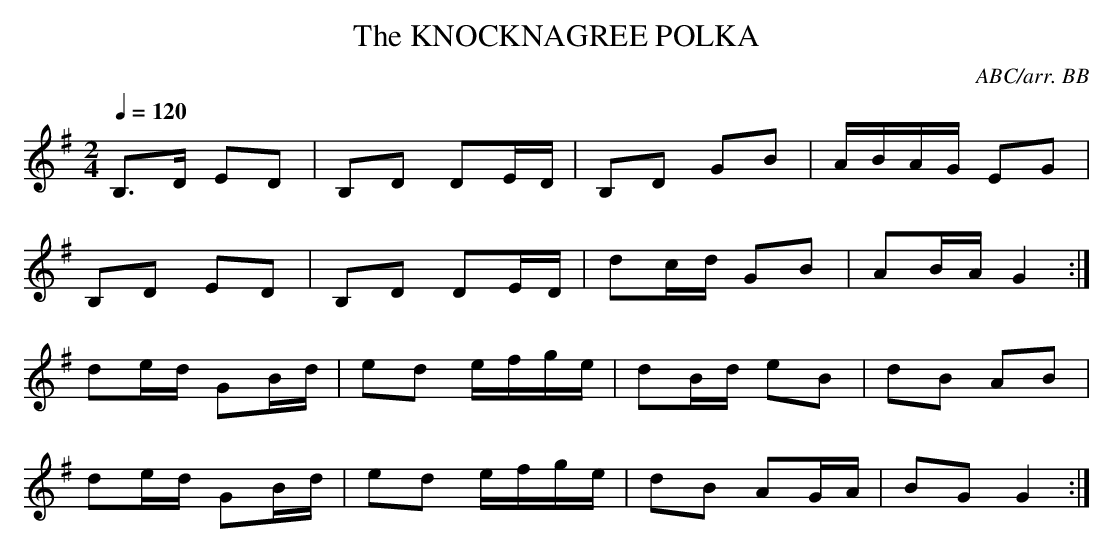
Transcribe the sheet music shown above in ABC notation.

X:1
T:KNOCKNAGREE POLKA, The
C:ABC/arr. BB
Q:1/4=120
L:1/8
M:2/4
K:G
B,>D ED|B,D DE/D/|B,D GB|A/B/A/G/ EG|
B,D ED|B,D DE/D/|dc/d/ GB|AB/A/ G2 :|
de/d/ GB/d/|ed e/f/g/e/|dB/d/ eB|dB AB|
de/d/ GB/d/|ed e/f/g/e/|dB AG/A/|BG G2 :|
